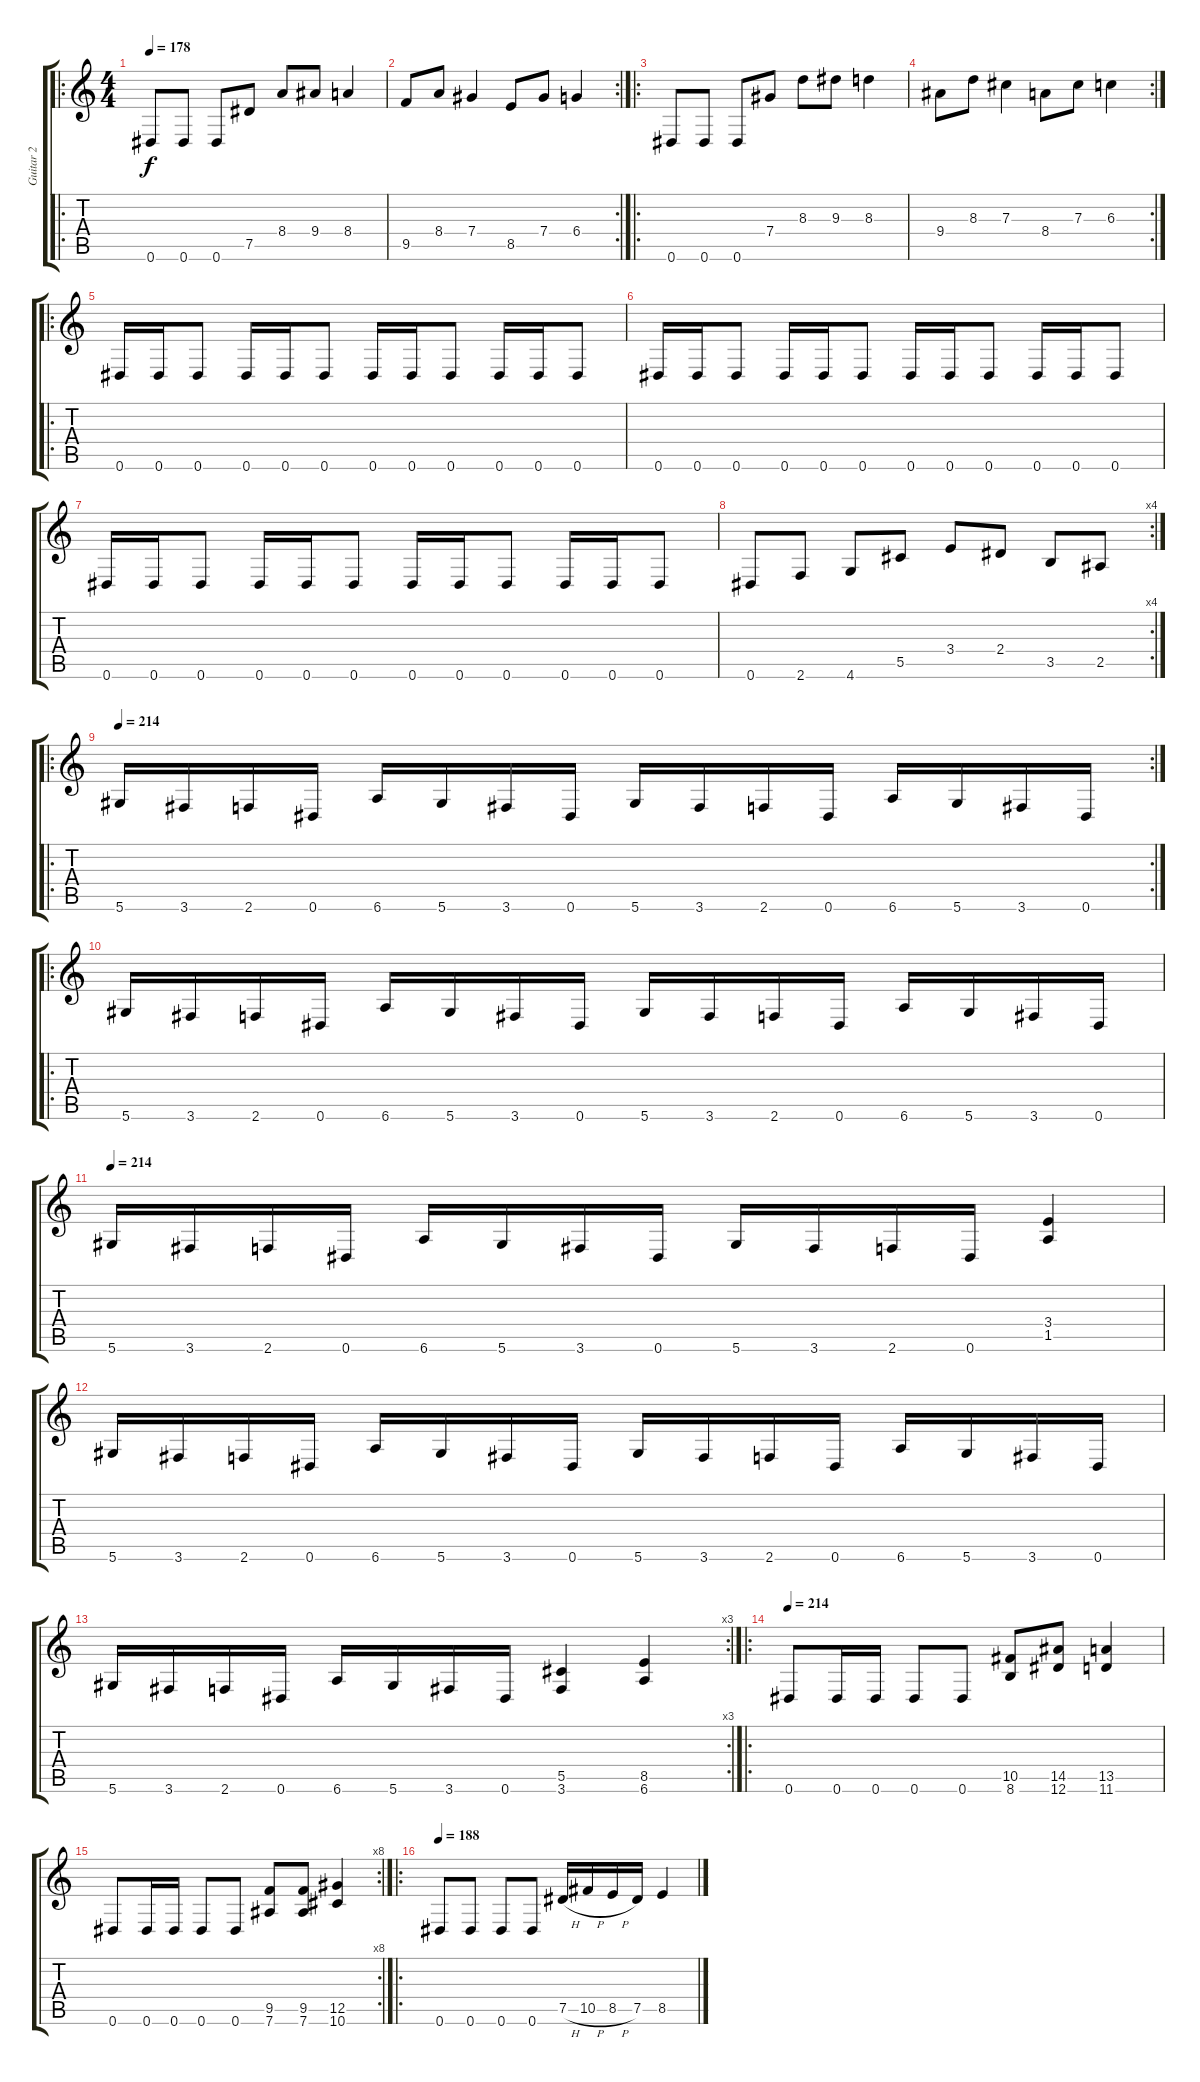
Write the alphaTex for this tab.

\track ("Guitar 2" "Guitar 2") {instrument overdrivenguitar}
\staff {score tabs}
\tuning (Eb4 Bb3 Gb3 Db3 Ab2 Eb2) {hide}
\ro
\ts (4 4)
\tempo 178
\clef g2
\ks c
0.6.8{dy f instrument overdrivenguitar} 0.6.8 0.6.8 7.5.8 8.4.8 9.4.8 8.4.4 |
\rc 2
9.5.8 8.4.8 7.4.4 8.5.8 7.4.8 6.4.4 |
\ro
0.6.8 0.6.8 0.6.8 7.4.8 8.3.8 9.3.8 8.3.4 |
\rc 2
9.4.8 8.3.8 7.3.4 8.4.8 7.3.8 6.3.4 |
\ro
0.6.16 0.6.16 0.6.8 0.6.16 0.6.16 0.6.8 0.6.16 0.6.16 0.6.8 0.6.16 0.6.16 0.6.8 |
0.6.16 0.6.16 0.6.8 0.6.16 0.6.16 0.6.8 0.6.16 0.6.16 0.6.8 0.6.16 0.6.16 0.6.8 |
0.6.16 0.6.16 0.6.8 0.6.16 0.6.16 0.6.8 0.6.16 0.6.16 0.6.8 0.6.16 0.6.16 0.6.8 |
\rc 4
0.6.8 2.6.8 4.6.8 5.5.8 3.4.8 2.4.8 3.5.8 2.5.8 |
\ro
\rc 2
\tempo 214
5.6.16 3.6.16 2.6.16 0.6.16 6.6.16 5.6.16 3.6.16 0.6.16 5.6.16 3.6.16 2.6.16 0.6.16 6.6.16 5.6.16 3.6.16 0.6.16 |
\ro
5.6.16 3.6.16 2.6.16 0.6.16 6.6.16 5.6.16 3.6.16 0.6.16 5.6.16 3.6.16 2.6.16 0.6.16 6.6.16 5.6.16 3.6.16 0.6.16 |
\tempo 214
5.6.16 3.6.16 2.6.16 0.6.16 6.6.16 5.6.16 3.6.16 0.6.16 5.6.16 3.6.16 2.6.16 0.6.16 (3.4 1.5).4 |
5.6.16 3.6.16 2.6.16 0.6.16 6.6.16 5.6.16 3.6.16 0.6.16 5.6.16 3.6.16 2.6.16 0.6.16 6.6.16 5.6.16 3.6.16 0.6.16 |
\rc 3
5.6.16 3.6.16 2.6.16 0.6.16 6.6.16 5.6.16 3.6.16 0.6.16 (5.5 3.6).4 (8.5 6.6).4 |
\ro
\tempo 214
0.6.8 0.6.16 0.6.16 0.6.8 0.6.8 (10.5 8.6).8 (14.5 12.6).8 (13.5 11.6).4 |
\rc 8
0.6.8 0.6.16 0.6.16 0.6.8 0.6.8 (9.5 7.6).8 (9.5 7.6).8 (12.5 10.6).4 |
\ro
\tempo 188
0.6.8 0.6.8 0.6.8 0.6.8 7.5{h}.16 10.5{h}.16 8.5{h}.16 7.5.16 8.5.4
